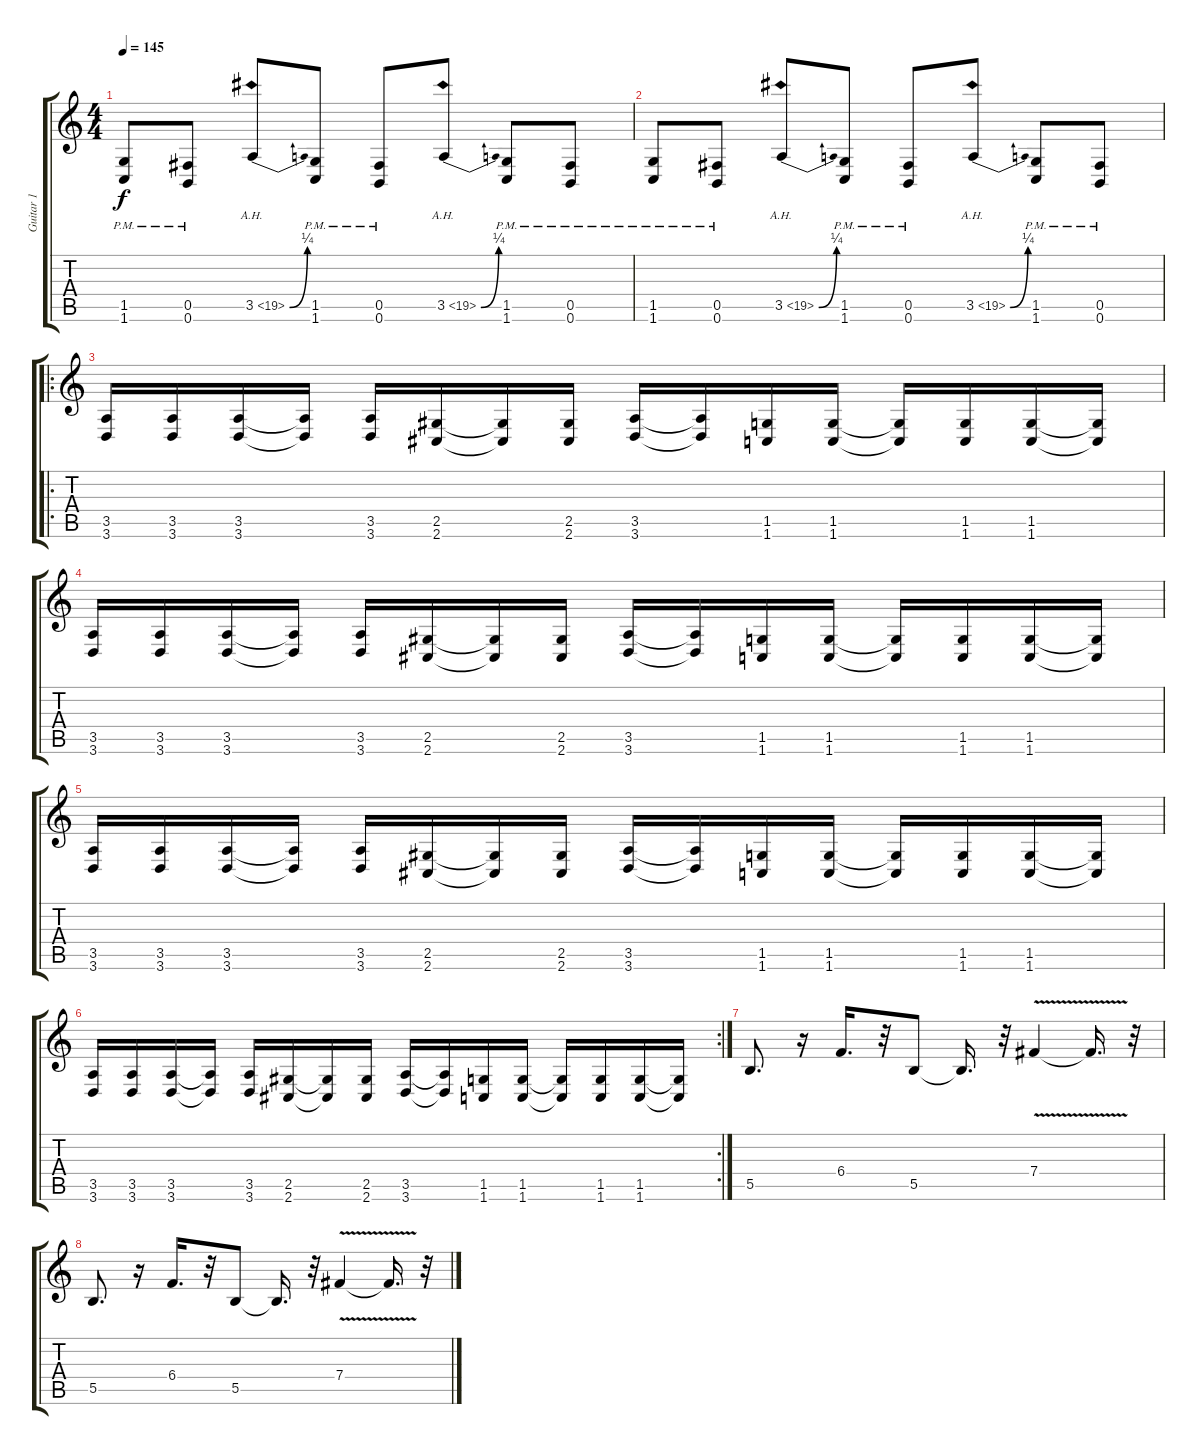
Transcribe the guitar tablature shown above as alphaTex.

\track ("Guitar 1" "Guitar 1") {instrument distortionguitar}
\staff {score tabs}
\tuning (Db4 Ab3 E3 B2 Gb2 B1) {hide}
\ts (4 4)
\tempo 145
\clef g2
\ks c
(1.5{pm} 1.6{pm}).8{dy f} (0.5{pm} 0.6{pm}).8 3.5{be (bend 0 0 60 1) ah 16}.8 (1.5{pm} 1.6{pm}).8 (0.5{pm} 0.6{pm}).8 3.5{be (bend 0 0 60 1) ah 16}.8 (1.5{pm} 1.6{pm}).8 (0.5{pm} 0.6{pm}).8 |
(1.5{pm} 1.6{pm}).8 (0.5{pm} 0.6{pm}).8 3.5{be (bend 0 0 60 1) ah 16}.8 (1.5{pm} 1.6{pm}).8 (0.5{pm} 0.6{pm}).8 3.5{be (bend 0 0 60 1) ah 16}.8 (1.5{pm} 1.6{pm}).8 (0.5{pm} 0.6{pm}).8 |
\ro
(3.5 3.6).16 (3.5 3.6).16 (3.5 3.6).16 (3.5{t} 3.6{t}).16 (3.5 3.6).16 (2.5 2.6).16 (2.5{t} 2.6{t}).16 (2.5 2.6).16 (3.5 3.6).16 (3.5{t} 3.6{t}).16 (1.5 1.6).16 (1.5 1.6).16 (1.5{t} 1.6{t}).16 (1.5 1.6).16 (1.5 1.6).16 (1.5{t} 1.6{t}).16 |
(3.5 3.6).16 (3.5 3.6).16 (3.5 3.6).16 (3.5{t} 3.6{t}).16 (3.5 3.6).16 (2.5 2.6).16 (2.5{t} 2.6{t}).16 (2.5 2.6).16 (3.5 3.6).16 (3.5{t} 3.6{t}).16 (1.5 1.6).16 (1.5 1.6).16 (1.5{t} 1.6{t}).16 (1.5 1.6).16 (1.5 1.6).16 (1.5{t} 1.6{t}).16 |
(3.5 3.6).16 (3.5 3.6).16 (3.5 3.6).16 (3.5{t} 3.6{t}).16 (3.5 3.6).16 (2.5 2.6).16 (2.5{t} 2.6{t}).16 (2.5 2.6).16 (3.5 3.6).16 (3.5{t} 3.6{t}).16 (1.5 1.6).16 (1.5 1.6).16 (1.5{t} 1.6{t}).16 (1.5 1.6).16 (1.5 1.6).16 (1.5{t} 1.6{t}).16 |
\rc 2
(3.5 3.6).16 (3.5 3.6).16 (3.5 3.6).16 (3.5{t} 3.6{t}).16 (3.5 3.6).16 (2.5 2.6).16 (2.5{t} 2.6{t}).16 (2.5 2.6).16 (3.5 3.6).16 (3.5{t} 3.6{t}).16 (1.5 1.6).16 (1.5 1.6).16 (1.5{t} 1.6{t}).16 (1.5 1.6).16 (1.5 1.6).16 (1.5{t} 1.6{t}).16 |
5.5.8{d} r.16 6.4.16{d} r.32 5.5.8 5.5{t}.16{d} r.32 7.4{v}.4 7.4{t}.16{d} r.32 |
5.5.8{d} r.16 6.4.16{d} r.32 5.5.8 5.5{t}.16{d} r.32 7.4{v}.4 7.4{t}.16{d} r.32
